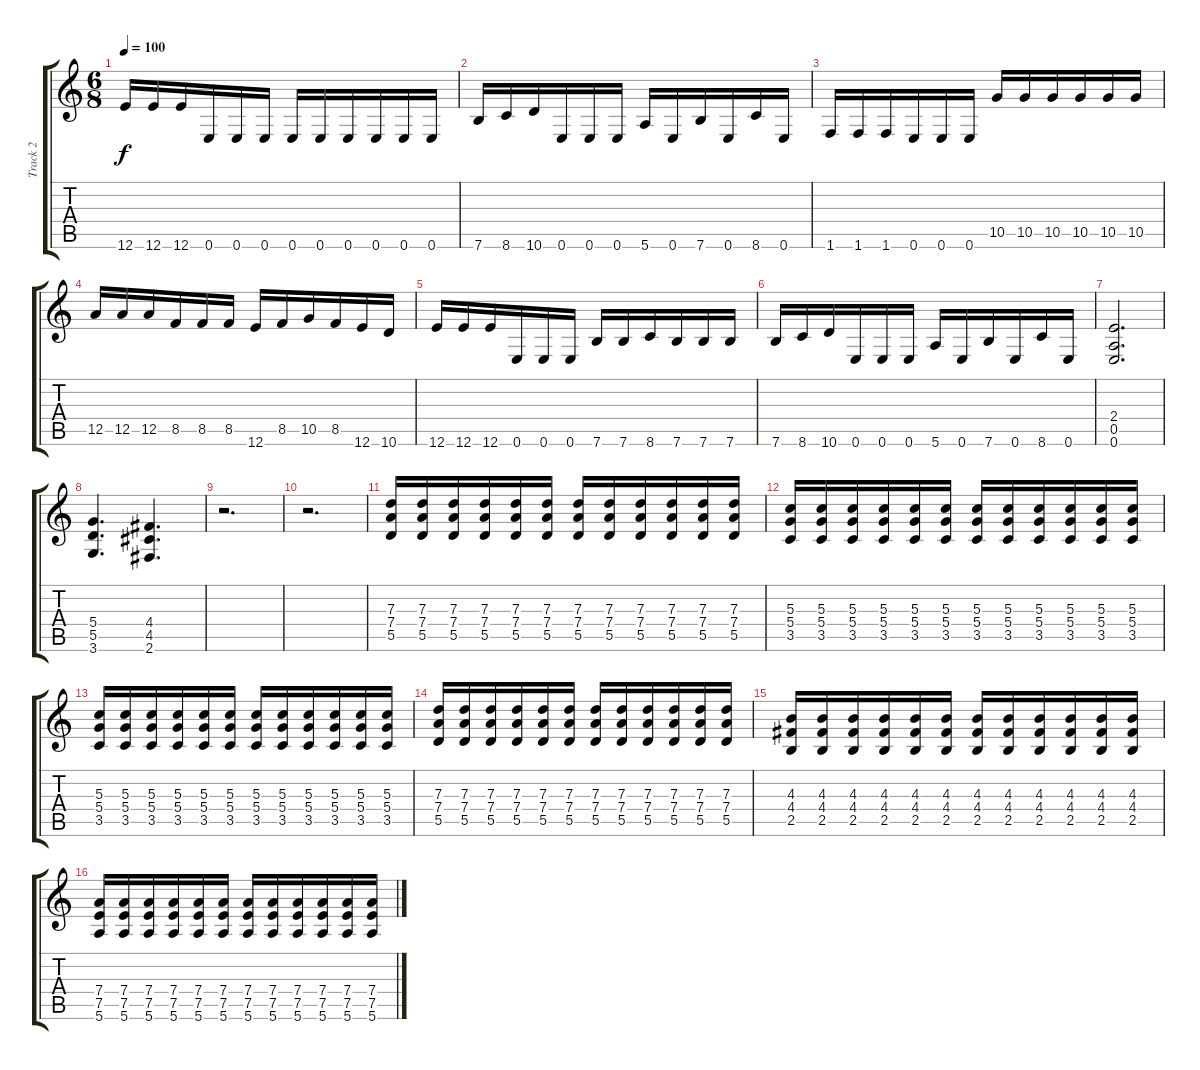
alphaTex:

\track ("Track 2" "Track 2") {instrument overdrivenguitar}
\staff {score tabs}
\tuning (E4 B3 G3 D3 A2 E2) {hide}
\ts (6 8)
\tempo 100
\clef g2
\ks c
12.6.16{dy f} 12.6.16 12.6.16 0.6.16 0.6.16 0.6.16 0.6.16 0.6.16 0.6.16 0.6.16 0.6.16 0.6.16 |
7.6.16 8.6.16 10.6.16 0.6.16 0.6.16 0.6.16 5.6.16 0.6.16 7.6.16 0.6.16 8.6.16 0.6.16 |
1.6.16 1.6.16 1.6.16 0.6.16 0.6.16 0.6.16 10.5.16 10.5.16 10.5.16 10.5.16 10.5.16 10.5.16 |
12.5.16 12.5.16 12.5.16 8.5.16 8.5.16 8.5.16 12.6.16 8.5.16 10.5.16 8.5.16 12.6.16 10.6.16 |
12.6.16 12.6.16 12.6.16 0.6.16 0.6.16 0.6.16 7.6.16 7.6.16 8.6.16 7.6.16 7.6.16 7.6.16 |
7.6.16 8.6.16 10.6.16 0.6.16 0.6.16 0.6.16 5.6.16 0.6.16 7.6.16 0.6.16 8.6.16 0.6.16 |
(2.4 0.5 0.6).2{d} |
(5.4 5.5 3.6).4{d} (4.4 4.5 2.6).4{d} |
r.2{d} |
r.2{d} |
(7.3 7.4 5.5).16 (7.3 7.4 5.5).16 (7.3 7.4 5.5).16 (7.3 7.4 5.5).16 (7.3 7.4 5.5).16 (7.3 7.4 5.5).16 (7.3 7.4 5.5).16 (7.3 7.4 5.5).16 (7.3 7.4 5.5).16 (7.3 7.4 5.5).16 (7.3 7.4 5.5).16 (7.3 7.4 5.5).16 |
(5.3 5.4 3.5).16 (5.3 5.4 3.5).16 (5.3 5.4 3.5).16 (5.3 5.4 3.5).16 (5.3 5.4 3.5).16 (5.3 5.4 3.5).16 (5.3 5.4 3.5).16 (5.3 5.4 3.5).16 (5.3 5.4 3.5).16 (5.3 5.4 3.5).16 (5.3 5.4 3.5).16 (5.3 5.4 3.5).16 |
(5.3 5.4 3.5).16 (5.3 5.4 3.5).16 (5.3 5.4 3.5).16 (5.3 5.4 3.5).16 (5.3 5.4 3.5).16 (5.3 5.4 3.5).16 (5.3 5.4 3.5).16 (5.3 5.4 3.5).16 (5.3 5.4 3.5).16 (5.3 5.4 3.5).16 (5.3 5.4 3.5).16 (5.3 5.4 3.5).16 |
(7.3 7.4 5.5).16 (7.3 7.4 5.5).16 (7.3 7.4 5.5).16 (7.3 7.4 5.5).16 (7.3 7.4 5.5).16 (7.3 7.4 5.5).16 (7.3 7.4 5.5).16 (7.3 7.4 5.5).16 (7.3 7.4 5.5).16 (7.3 7.4 5.5).16 (7.3 7.4 5.5).16 (7.3 7.4 5.5).16 |
(4.3 4.4 2.5).16 (4.3 4.4 2.5).16 (4.3 4.4 2.5).16 (4.3 4.4 2.5).16 (4.3 4.4 2.5).16 (4.3 4.4 2.5).16 (4.3 4.4 2.5).16 (4.3 4.4 2.5).16 (4.3 4.4 2.5).16 (4.3 4.4 2.5).16 (4.3 4.4 2.5).16 (4.3 4.4 2.5).16 |
(7.4 7.5 5.6).16 (7.4 7.5 5.6).16 (7.4 7.5 5.6).16 (7.4 7.5 5.6).16 (7.4 7.5 5.6).16 (7.4 7.5 5.6).16 (7.4 7.5 5.6).16 (7.4 7.5 5.6).16 (7.4 7.5 5.6).16 (7.4 7.5 5.6).16 (7.4 7.5 5.6).16 (7.4 7.5 5.6).16
